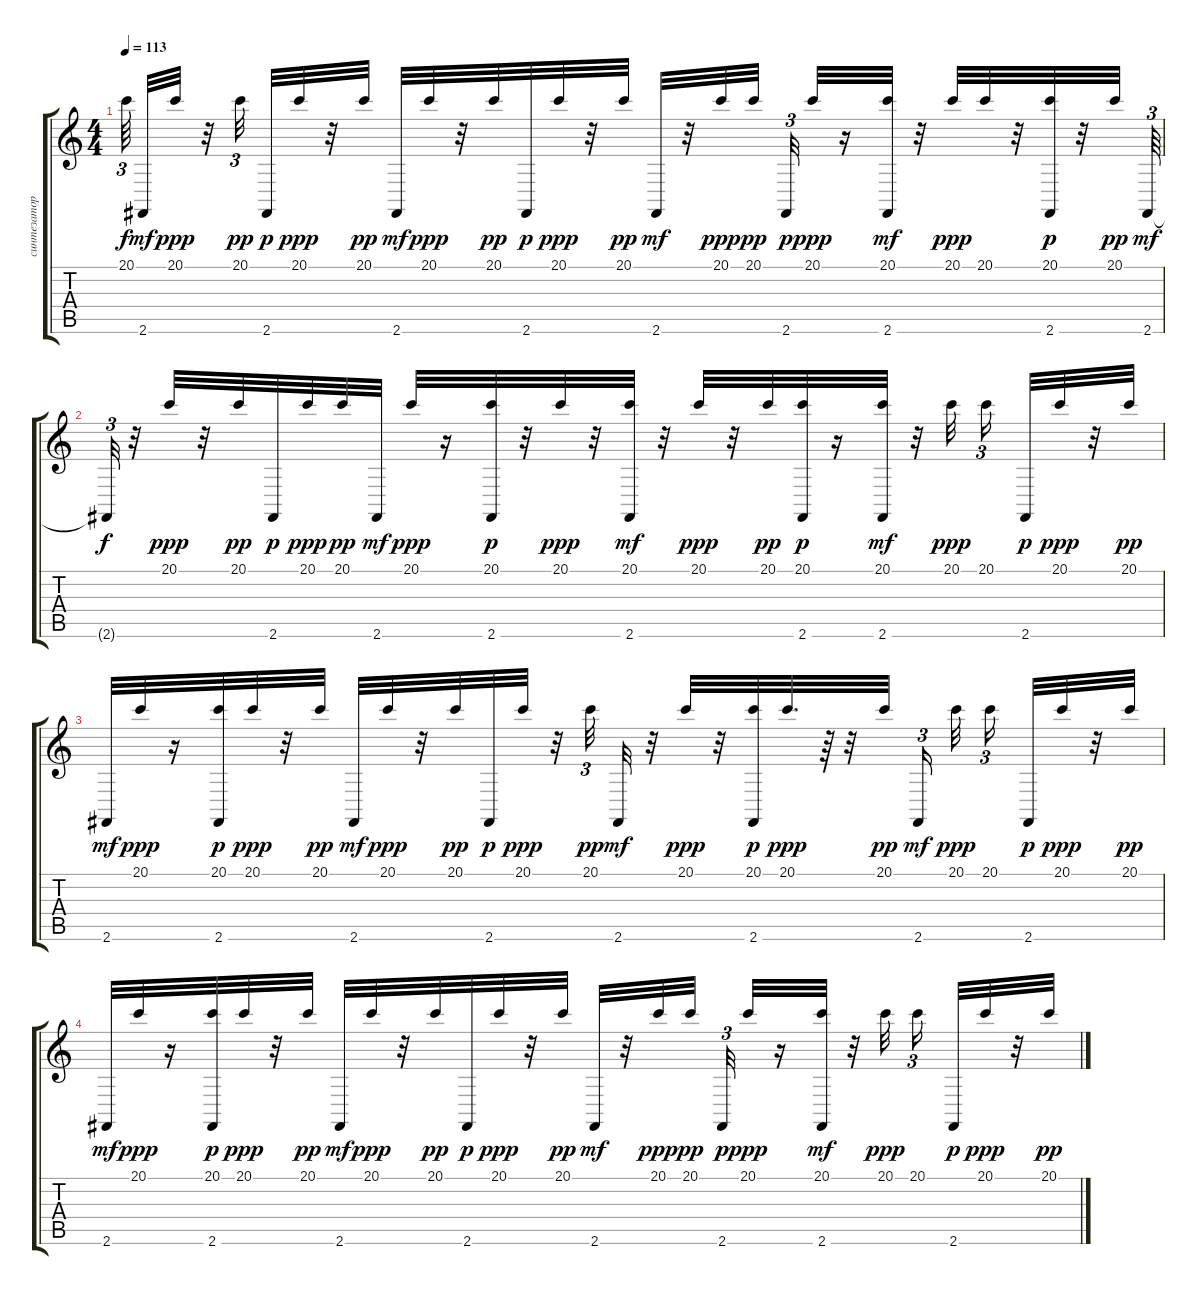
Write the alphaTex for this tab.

\track ("синтезатор" "синтезатор") {instrument acousticgrandpiano}
\staff {score tabs}
\tuning (E4 B3 G3 D3 A2 E2) {hide}
\ts (4 4)
\tempo 113
\clef g2
\ks c
20.1{t}.64{tu (3 2) dy f beam splitsecondary} 2.6.32{dy mf} 20.1.32{dy ppp} r.32 20.1.32{tu (3 2) dy pp beam splitsecondary} 2.6.32{dy p} 20.1.32{dy ppp} r.32 20.1.32{dy pp} 2.6.32{dy mf} 20.1.32{dy ppp} r.32 20.1.32{dy pp} 2.6.32{dy p} 20.1.32{dy ppp} r.32 20.1.32{dy pp} 2.6.32{dy mf} r.32 20.1.32{dy ppp} 20.1.32{dy pp beam splitsecondary} 2.6.32{tu (3 2) dy p} 20.1.32{dy ppp} r.16 (20.1 2.6).32{dy mf} r.32 20.1.32{dy ppp} 20.1.32 r.32 (20.1 2.6).32{dy p} r.32 20.1.32{dy pp} 2.6.64{tu (3 2) dy mf} |
2.6{t}.32{tu (3 2) dy f} r.32 20.1.32{dy ppp} r.32 20.1.32{dy pp} 2.6.32{dy p} 20.1.32{dy ppp} 20.1.32{dy pp} 2.6.32{dy mf} 20.1.32{dy ppp} r.16 (20.1 2.6).32{dy p} r.32 20.1.32{dy ppp} r.32 (20.1 2.6).32{dy mf} r.32 20.1.32{dy ppp} r.32 20.1.32{dy pp} (20.1 2.6).32{dy p} r.16 (20.1 2.6).32{dy mf} r.32 20.1.32{dy ppp beam splitsecondary} 20.1.16{tu (3 2) beam splitsecondary} 2.6.32{dy p} 20.1.32{dy ppp} r.32 20.1.32{dy pp} |
2.6.32{dy mf} 20.1.32{dy ppp} r.16 (20.1 2.6).32{dy p} 20.1.32{dy ppp} r.32 20.1.32{dy pp} 2.6.32{dy mf} 20.1.32{dy ppp} r.32 20.1.32{dy pp} 2.6.32{dy p} 20.1.32{dy ppp} r.32 20.1.32{tu (3 2) dy pp} 2.6.32{dy mf} r.32 20.1.32{dy ppp} r.32 (20.1 2.6).32{dy p} 20.1.32{d dy ppp} r.64 r.32 20.1.32{dy pp} 2.6.16{tu (3 2) dy mf beam splitsecondary} 20.1.32{dy ppp beam splitsecondary} 20.1.16{tu (3 2) beam splitsecondary} 2.6.32{dy p} 20.1.32{dy ppp} r.32 20.1.32{dy pp} |
2.6.32{dy mf} 20.1.32{dy ppp} r.16 (20.1 2.6).32{dy p} 20.1.32{dy ppp} r.32 20.1.32{dy pp} 2.6.32{dy mf} 20.1.32{dy ppp} r.32 20.1.32{dy pp} 2.6.32{dy p} 20.1.32{dy ppp} r.32 20.1.32{dy pp} 2.6.32{dy mf} r.32 20.1.32{dy ppp} 20.1.32{dy pp beam splitsecondary} 2.6.32{tu (3 2) dy p} 20.1.32{dy ppp} r.16 (20.1 2.6).32{dy mf} r.32 20.1.32{dy ppp beam splitsecondary} 20.1.16{tu (3 2) beam splitsecondary} 2.6.32{dy p} 20.1.32{dy ppp} r.32 20.1.32{dy pp}
